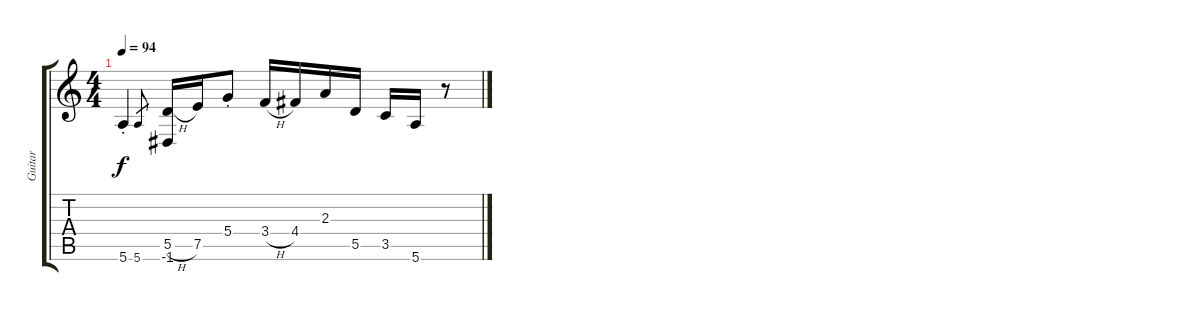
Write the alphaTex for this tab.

\track ("Guitar" "Guitar") {mute instrument overdrivenguitar}
\staff {score tabs}
\tuning (E4 B3 G3 D3 A2 E2) {hide}
\ts (4 4)
\tempo 94
\clef g2
\ks c
5.6{st}.4{dy f} 5.6.8{gr} (5.5{h} -1.6).16 7.5.16 5.4{st}.8 3.4{h}.16 4.4.16 2.3.16 5.5.16 3.5.16 5.6.16 r.8
